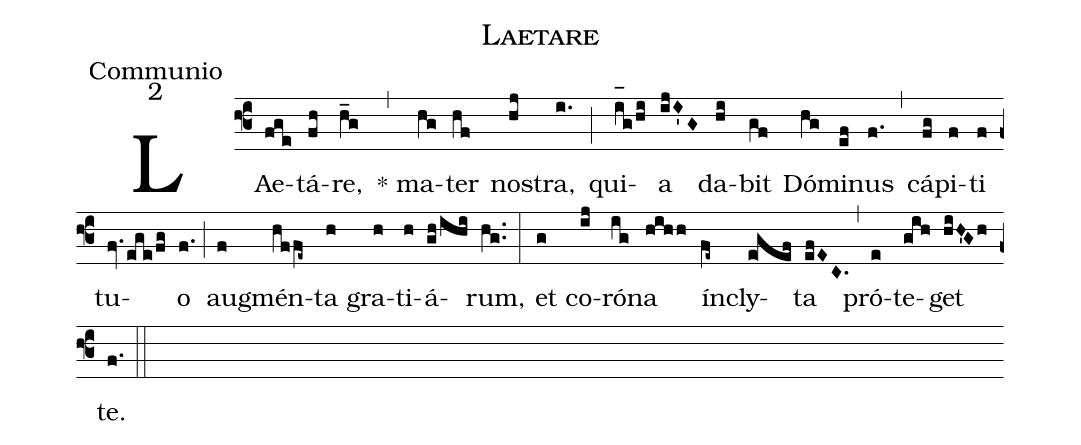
name:Laetare;
office-part:Communio;
mode:2;
%%
(f3) LAe(fge)tá(fh)re,(h_g) (,) * ma(hg)ter(hf) no(hj)stra,(i.) (;) qui(i_[oh:h]g/hi)a(ijI'G) da(hi)bit(gf) Dó(hg)mi(ef)nus(f.) (,) cá(fg)pi(f)ti(f) tu(fv.ege/fg)o(f.) (;) au(f)gmén(hffe~)ta(h) gra(h)ti(h)á(gh/ihi)rum,(hg..) (:) et(g) co(ij)ró(ig)na(hihh) ín(fe~)cly(e!gef)ta(efEC.) (,) pró(e)te(gih)get(hiH'Gh) te.(f.) (::)
